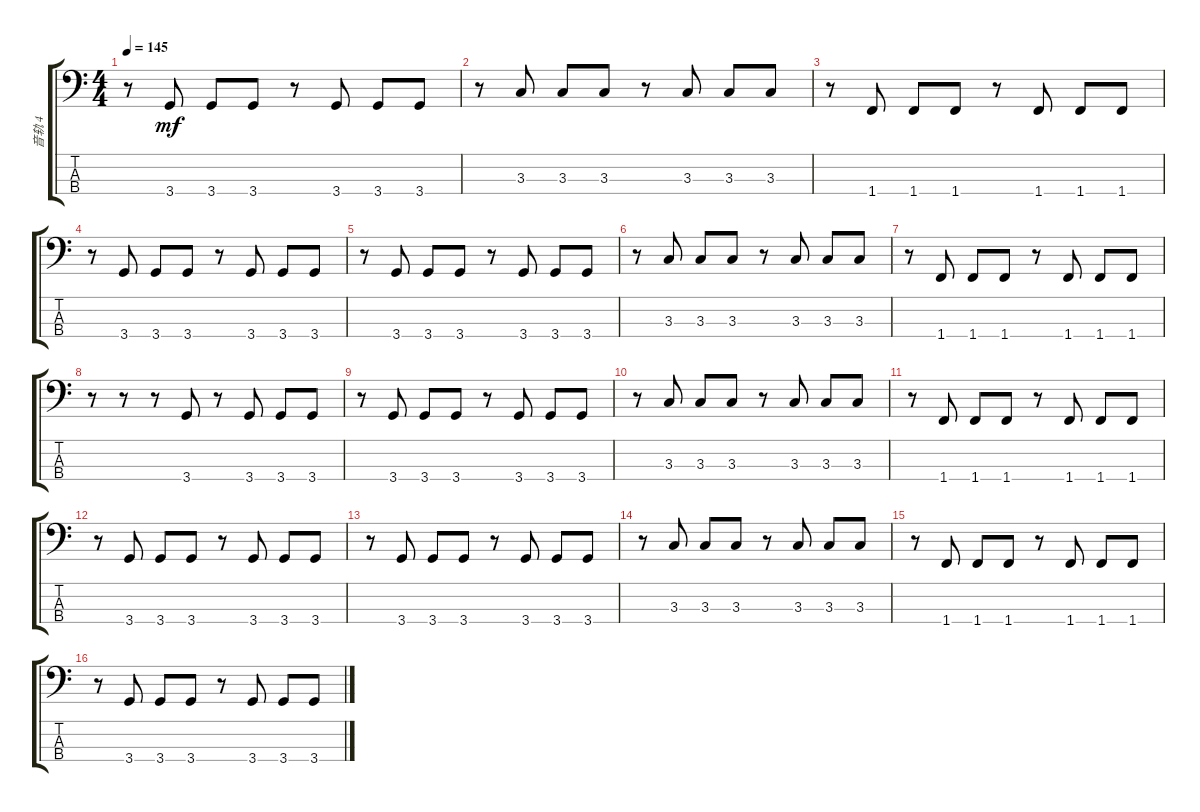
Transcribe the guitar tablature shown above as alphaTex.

\track ("音轨 4" "音轨 4") {instrument electricbassfinger}
\staff {score tabs}
\tuning (G2 D2 A1 E1) {hide}
\ts (4 4)
\tempo 145
\clef f4
\ks c
r.8{dy mf} 3.4.8 3.4.8 3.4.8 r.8 3.4.8 3.4.8 3.4.8 |
r.8 3.3.8 3.3.8 3.3.8 r.8 3.3.8 3.3.8 3.3.8 |
r.8 1.4.8 1.4.8 1.4.8 r.8 1.4.8 1.4.8 1.4.8 |
r.8 3.4.8 3.4.8 3.4.8 r.8 3.4.8 3.4.8 3.4.8 |
r.8 3.4.8 3.4.8 3.4.8 r.8 3.4.8 3.4.8 3.4.8 |
r.8 3.3.8 3.3.8 3.3.8 r.8 3.3.8 3.3.8 3.3.8 |
r.8 1.4.8 1.4.8 1.4.8 r.8 1.4.8 1.4.8 1.4.8 |
r.8 r.8 r.8 3.4.8 r.8 3.4.8 3.4.8 3.4.8 |
r.8 3.4.8 3.4.8 3.4.8 r.8 3.4.8 3.4.8 3.4.8 |
r.8 3.3.8 3.3.8 3.3.8 r.8 3.3.8 3.3.8 3.3.8 |
r.8 1.4.8 1.4.8 1.4.8 r.8 1.4.8 1.4.8 1.4.8 |
r.8 3.4.8 3.4.8 3.4.8 r.8 3.4.8 3.4.8 3.4.8 |
r.8 3.4.8 3.4.8 3.4.8 r.8 3.4.8 3.4.8 3.4.8 |
r.8 3.3.8 3.3.8 3.3.8 r.8 3.3.8 3.3.8 3.3.8 |
r.8 1.4.8 1.4.8 1.4.8 r.8 1.4.8 1.4.8 1.4.8 |
r.8 3.4.8 3.4.8 3.4.8 r.8 3.4.8 3.4.8 3.4.8
